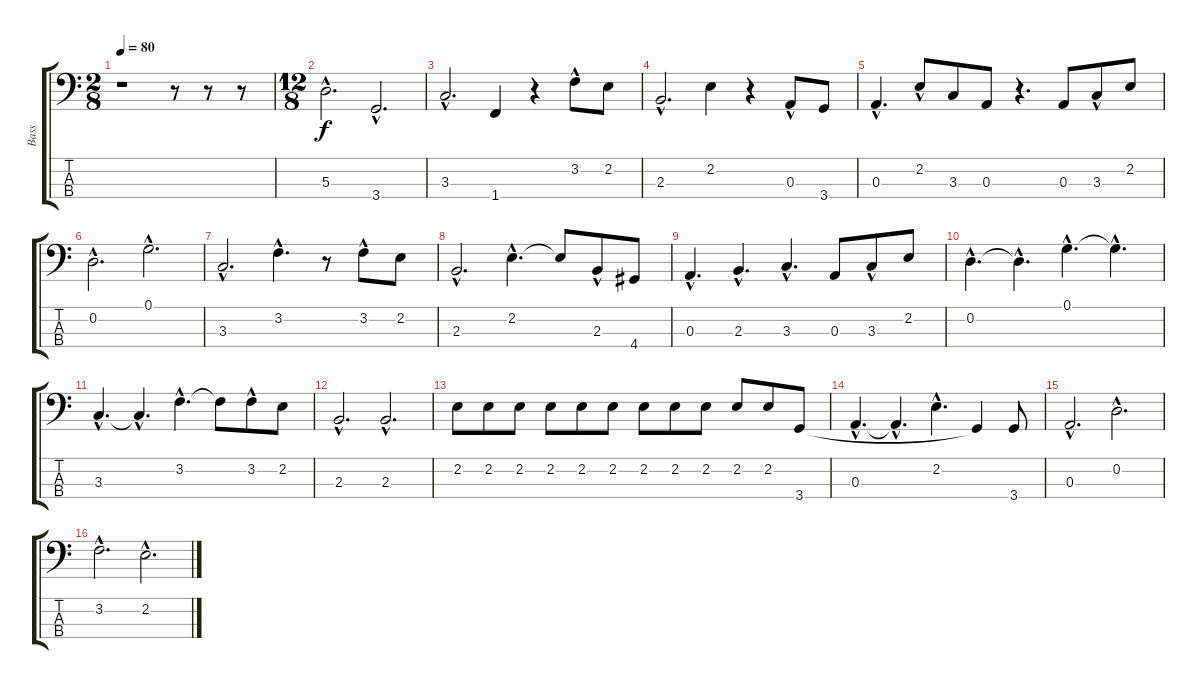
\track ("Bass" "Bass") {instrument electricbassfinger}
\staff {score tabs}
\tuning (G2 D2 A1 E1) {hide}
\ts (2 8)
\tempo 80
\clef f4
\ks c
r.1{dy f instrument electricbassfinger} r.8 r.8 r.8 |
\ts (12 8)
5.3{hac}.2{d} 3.4{hac}.2{d} |
3.3{hac}.2{d} 1.4.4 r.4 3.2{hac}.8 2.2.8 |
2.3{hac}.2{d} 2.2.4 r.4 0.3{hac}.8 3.4.8 |
0.3{hac}.4{d} 2.2{hac}.8 3.3.8 0.3.8 r.4{d} 0.3.8 3.3{hac}.8 2.2.8 |
0.2{hac}.2{d} 0.1{hac}.2{d} |
3.3{hac}.2{d} 3.2{hac}.4{d} r.8 3.2{hac}.8 2.2.8 |
2.3{hac}.2{d} 2.2{hac}.4{d} 2.2{t}.8 2.3{hac}.8 4.4.8 |
0.3{hac}.4{d} 2.3{hac}.4{d} 3.3{hac}.4{d} 0.3.8 3.3{hac}.8 2.2.8 |
0.2{hac}.4{d} 0.2{hac t}.4{d} 0.1{hac}.4{d} 0.1{hac t}.4{d} |
3.3{hac}.4{d} 3.3{hac t}.4{d} 3.2{hac}.4{d} 3.2{t}.8 3.2{hac}.8 2.2.8 |
2.3{hac}.2{d} 2.3{hac}.2{d} |
2.2.8 2.2.8 2.2.8 2.2.8 2.2.8 2.2.8 2.2.8 2.2.8 2.2.8 2.2.8 2.2.8 3.4.8 |
0.3{hac}.4{d} 0.3{hac t}.4{d} 2.2{hac}.4{d} 3.4{t}.4 3.4.8 |
0.3{hac}.2{d} 0.2{hac}.2{d} |
3.2{hac}.2{d} 2.2{hac}.2{d}
